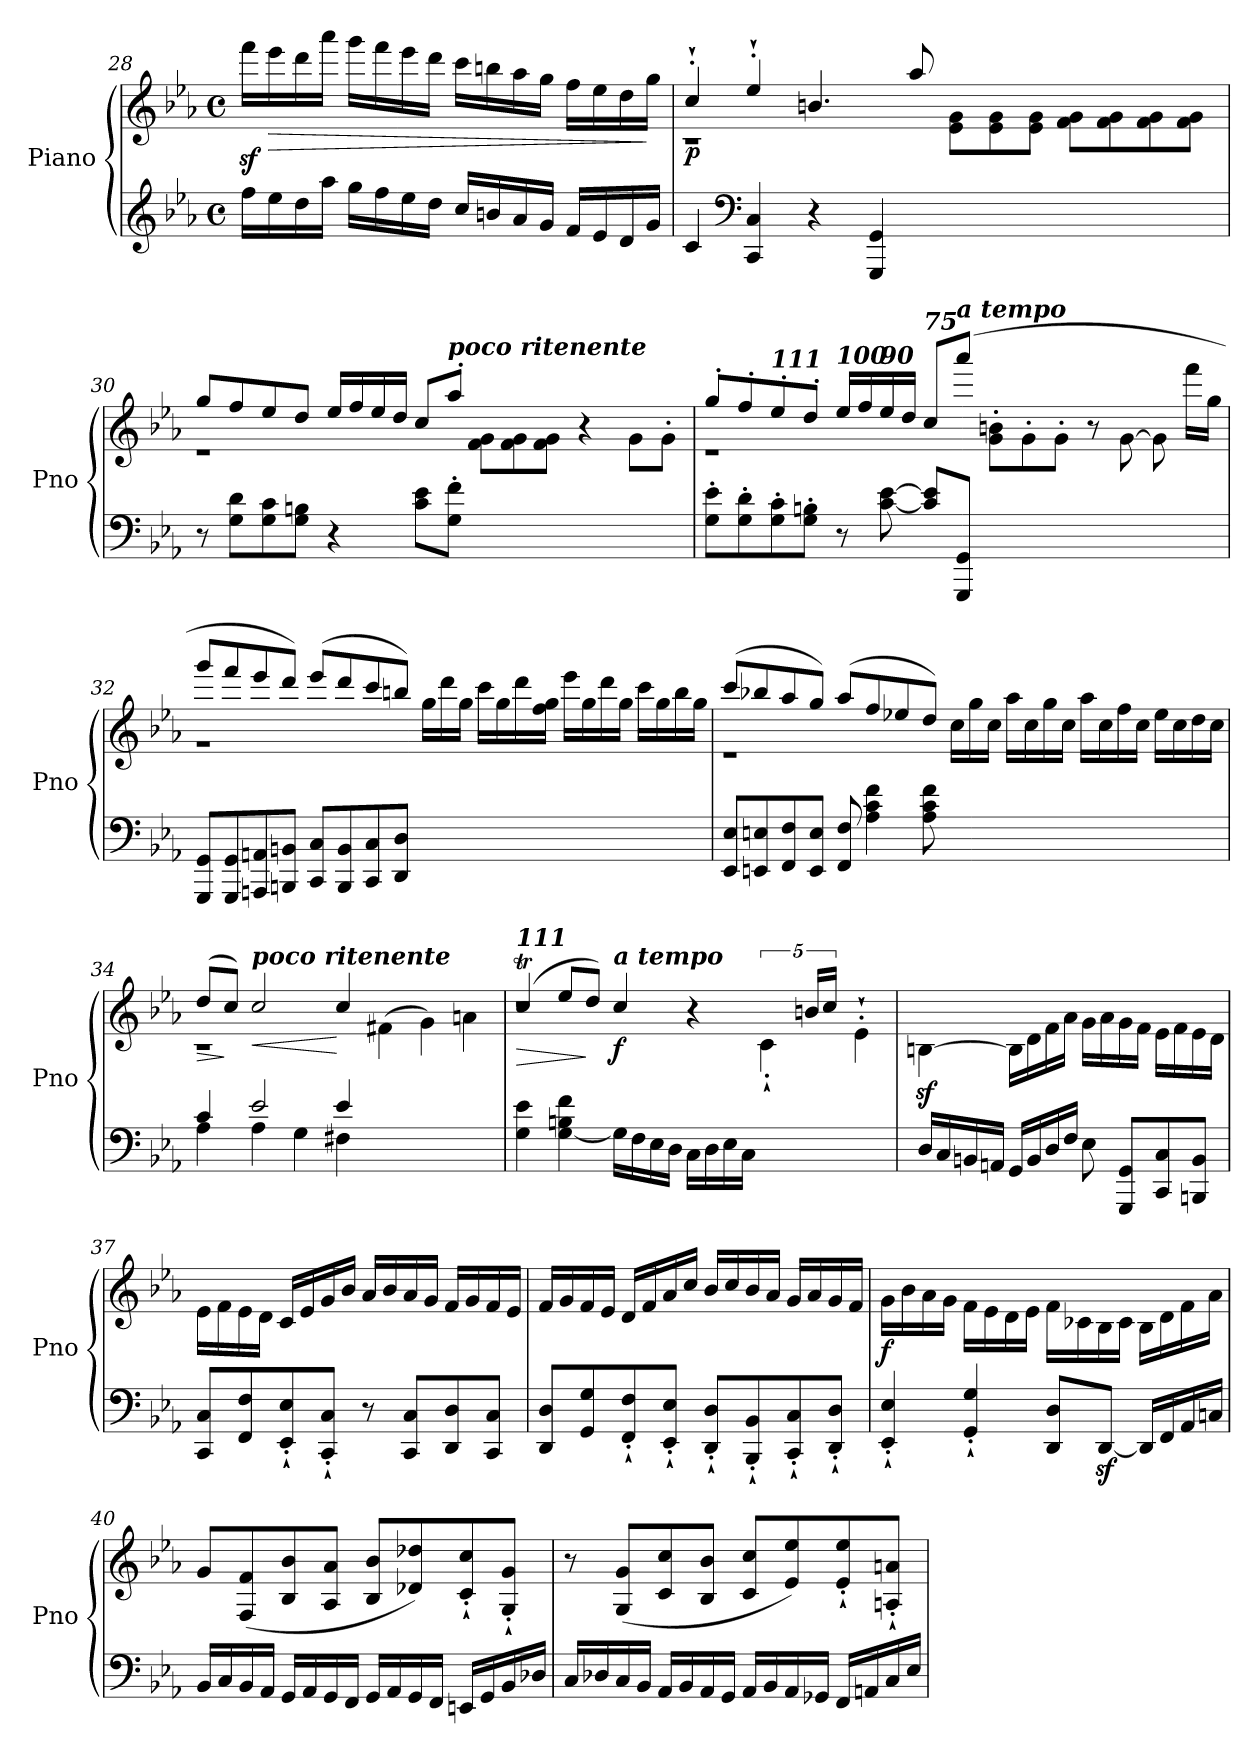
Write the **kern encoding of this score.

**kern	**kern	**dynam
*part1	*part1	*part1
*staff2	*staff1	*staff1/2
*I"Piano	*	*
*I'Pno	*	*
!!LO:LB:g=z
*clefG2	*clefG2	*
*k[b-e-a-]	*k[b-e-a-]	*
*M4/4	*M4/4	*
*met(c)	*met(c)	*
=28	=28	=28
16ff\LL	16fffz<\LL	.
!	!	!LO:HP:b
16ee-\	16eee-\	>
16dd\	16ddd\	.
16aa-\JJ	16aaa-\JJ	.
16gg\LL	16ggg\LL	.
16ff\	16fff\	.
16ee-\	16eee-\	.
16dd\JJ	16ddd\JJ	.
16cc/LL	16ccc\LL	.
16bn/	16bbn\	.
16a-/	16aa-\	.
16g/JJ	16gg\JJ	.
16f/LL	16ff\LL	.
16e-/	16ee-\	.
16d/	16dd\	.
16g/JJ	16gg\JJ	]
=29	=29	=29
*	*^	*
!	!	!	!LO:DY:b
4c/	4cc'`/	1r	p
*clefF4	*	*	*
4CC/ 4C/	4ee-'`/	.	.
4r	4.bn/	.	.
4GGG/ 4GG/	.	.	.
.	8aa-/	.	.
2..ryy	2..ryy	8e-\ 8g\L	.
.	.	8e-\ 8g\	.
.	.	8e-\ 8g\J	.
.	.	8f\ 8g\L	.
.	.	8f\ 8g\	.
.	.	8f\ 8g\	.
.	.	8f\ 8g\J	.
!!LO:LB:g=z	!!
=30	=30	=30	=30
8r	8gg/L	1r	.
8G\ 8d\L	8ff/	.	.
8G\ 8c\	8ee-/	.	.
8G\ 8Bn\J	8dd/J	.	.
4r	16ee-/LL	.	.
.	16ff/	.	.
.	16ee-/	.	.
.	16dd/JJ	.	.
8c\ 8e-\L	8cc/L	.	.
!	!LO:TX:a:Bi:t=poco ritenente	!	!
8G\' 8f\'J	8aa-'/J	.	.
2..ryy	2..ryy	8f\ 8g\L	.
.	.	8f\ 8g\	.
.	.	8f\ 8g\J	.
.	.	4r	.
.	.	8g\L	.
.	.	8g'\J	.
=31	=31	=31	=31
8G\' 8e-\'L	8gg'/L	1r	.
8G\' 8d\'	8ff'/	.	.
!	!LO:TX:a:Bi:t=111	!	!
8G\' 8c\'	8ee-'/	.	.
8G\' 8Bn\'J	8dd'/J	.	.
!	!LO:TX:a:Bi:t=100	!	!
8r	16ee-/LL	.	.
.	16ff/	.	.
!	!LO:TX:a:Bi:t=90	!	!
[8c\ [8e-\	16ee-/	.	.
.	16dd/JJ	.	.
!	!LO:TX:a:Bi:t=75	!	!
8c/] 8e-/]L	8cc/L	.	.
!	!LO:TX:a:Bi:t=a tempo	!	!
!	!	!	!LO:DY:b
8GGG/ 8GG/J	(>8aaa-/J	.	other-dynamics
2..ryy	2..ryy	8g\' 8bn\'L	.
.	.	8g'\	.
.	.	8g'\J	.
.	.	8r	.
.	.	[8g\	.
.	.	8g\]	.
.	.	16fff\LL	.
.	.	16gg\JJ	.
!!LO:LB:g=z	!!
=32	=32	=32	=32
8GGG/ 8GG/L	8ggg/L	1r	.
8GGG/ 8GG/	8fff/	.	.
8AAAn/ 8AAn/	8eee-/	.	.
8BBBn/ 8BBn/J	8ddd/J)	.	.
8CC/ 8C/L	(>8eee-/L	.	.
8BBB/ 8BB/	8ddd/	.	.
8CC/ 8C/	8ccc/	.	.
8DD/ 8D/J	8bbn/J)	.	.
2...ryy	2...ryy	16gg\LL	.
.	.	16ddd\	.
.	.	16gg\JJ	.
.	.	16ccc\LL	.
.	.	16gg\	.
.	.	16ddd\	.
.	.	16ff\ 16gg\JJ	.
.	.	16eee-\LL	.
.	.	16gg\	.
.	.	16ddd\	.
.	.	16gg\JJ	.
.	.	16ccc\LL	.
.	.	16gg\	.
.	.	16bb\	.
.	.	16gg\JJ	.
=33	=33	=33	=33
8EE-/ 8E-/L	(>8ccc/L	1r	.
8EEn/ 8En/	8bb-X/	.	.
8FF/ 8F/	8aa-/	.	.
8EE/ 8E/J	8gg/J)	.	.
8FF/ 8F/	(>8aa-/L	.	.
!	!	!	!LO:DY:b
4A-\ 4c\ 4f\	8ff/	.	other-dynamics
.	8ee-X/	.	.
8A-\ 8c\ 8f\	8dd/J)	.	.
2...ryy	2...ryy	16cc\LL	.
.	.	16gg\	.
.	.	16cc\JJ	.
.	.	16aa-\LL	.
.	.	16cc\	.
.	.	16gg\	.
.	.	16cc\JJ	.
.	.	16aa-\LL	.
.	.	16cc\	.
.	.	16ff\	.
.	.	16cc\JJ	.
.	.	16ee-\LL	.
.	.	16cc\	.
.	.	16dd\	.
.	.	16cc\JJ	.
=34	=34	=34	=34
*^	*	*	*
!	!	!	!	!LO:HP:b
4c/	4A-\	(>8dd/L	1r	>
.	.	8cc/J)	.	]
!	!	!LO:TX:a:Bi:t=poco ritenente	!	!
!	!	!	!	!LO:HP:b
!	!	!	!	!LO:DY:n=1:b
!	!	!	!	!LO:DY:n=2:b
2e-/	4A-\	2cc/	.	< p other-dynamics
.	4G\	.	.	.
4e-/	4F#X\	4cc/	.	[
2.ryy	2.ryy	2.ryy	(<4f#X\	.
.	.	.	4g\)	.
.	.	.	4an\	.
*v	*v	*	*	*
!!LO:PB:g=z
=35	=35	=35	=35
!	!LO:TX:a:Bi:t=111	!	!
!	!	!	!LO:HP:b
*	*	*^	*
4G\ 4e-\	(>4ccT/	1r	1r	>
[4G\ 4Bn\ 4f\	8ee-/L	.	.	.
.	8dd/J)	.	.	]
!	!LO:TX:a:Bi:t=a tempo	!	!	!
!	!	!	!	!LO:DY:b
16G\LL]	4cc/	.	.	f
16F\	.	.	.	.
16E-\	.	.	.	.
16D\JJ	.	.	.	.
16C\LL	4r	.	.	.
16D\	.	.	.	.
16E-\	.	.	.	.
16C\JJ	.	.	.	.
2ryy	2ryy	4c'`\	20ddLLyy	.
.	.	.	20ccJJyy	.
.	.	.	20bn/LL	.
.	.	.	20cc/JJ	.
.	.	.	5.ryy	.
.	.	4e-'`\	.	.
*	*v	*v	*v	*
=36	=36	=36
16D/LL	[4Bnz<\	.
16C/	.	.
16BBn/	.	.
16AAn/JJ	.	.
16GG/LL	16B\LL]	.
16BB/	16d\	.
16D/	16f\	.
16F/JJ	16a-\JJ	.
8E-\	16g\LL	.
.	16a-\	.
8GGG/ 8GG/L	16g\	.
.	16f\JJ	.
8CC/ 8C/	16e-\LL	.
.	16f\	.
8BBBn/ 8BB/J	16e-\	.
.	16d\JJ	.
!!LO:LB:g=z
=37	=37	=37
8CC/ 8C/L	16e-\LL	.
.	16f\	.
8FF/ 8F/	16e-\	.
.	16d\JJ	.
8EE-/'` 8E-/'`	16c/LL	.
.	16e-/	.
8CC/'` 8C/'`J	16g/	.
.	16b-/JJ	.
8r	16a-/LL	.
.	16b-/	.
8CC/ 8C/L	16a-/	.
.	16g/JJ	.
8DD/ 8D/	16f/LL	.
.	16g/	.
8CC/ 8C/J	16f/	.
.	16e-/JJ	.
=38	=38	=38
8DD/ 8D/L	16f/LL	.
.	16g/	.
8GG/ 8G/	16f/	.
.	16e-/JJ	.
8FF/'` 8F/'`	16d/LL	.
.	16f/	.
8EE-/'` 8E-/'`J	16a-/	.
.	16cc/JJ	.
8DD/'` 8D/'`L	16b-/LL	.
.	16cc/	.
8BBB-/'` 8BB-/'`	16b-/	.
.	16a-/JJ	.
8CC/'` 8C/'`	16g/LL	.
.	16a-/	.
8DD/'` 8D/'`J	16g/	.
.	16f/JJ	.
!!LO:LB:g=z
=39	=39	=39
!	!	!LO:DY:b
4EE-/'` 4E-/'`	16g\LL	f
.	16b-\	.
.	16a-\	.
.	16g\JJ	.
4GG/'` 4G/'`	16f\LL	.
.	16e-\	.
.	16d\	.
.	16e-\JJ	.
8DD/ 8D/L	16f\LL	.
.	16c-X\	.
[8DDz</J	16B-\	.
.	16c-\JJ	.
16DD/LL]	16B-\LL	.
16FF/	16d\	.
16AA-/	16f\	.
16Cn/JJ	16a-\JJ	.
=40	=40	=40
16BB-/LL	8g/L	.
16C/	.	.
16BB-/	(<8F/ 8f/	.
16AA-/JJ	.	.
16GG/LL	8B-/ 8b-/	.
16AA-/	.	.
16GG/	8A-/ 8a-/J	.
16FF/JJ	.	.
16GG/LL	8B-/ 8b-/L	.
16AA-/	.	.
16GG/	8d-X/ 8dd-X/)	.
16FF/JJ	.	.
16EEn/LL	8c/'` 8cc/'`	.
16GG/	.	.
16BB-/	8G/'` 8g/'`J	.
16D-X/JJ	.	.
!!LO:LB:g=z
=41	=41	=41
16C/LL	8r	.
16D-X/	.	.
16C/	(<8G/ 8g/L	.
16BB-/JJ	.	.
16AA-/LL	8c/ 8cc/	.
16BB-/	.	.
16AA-/	8B-/ 8b-/J	.
16GG/JJ	.	.
16AA-/LL	8c/ 8cc/L	.
16BB-/	.	.
16AA-/	8e-/ 8ee-/)	.
16GG-X/JJ	.	.
16FF/LL	8e-/'` 8ee-/'`	.
16AAn/	.	.
16C/	8An/'` 8an/'`J	.
16E-/JJ	.	.
=	=	=
*-	*-	*-
